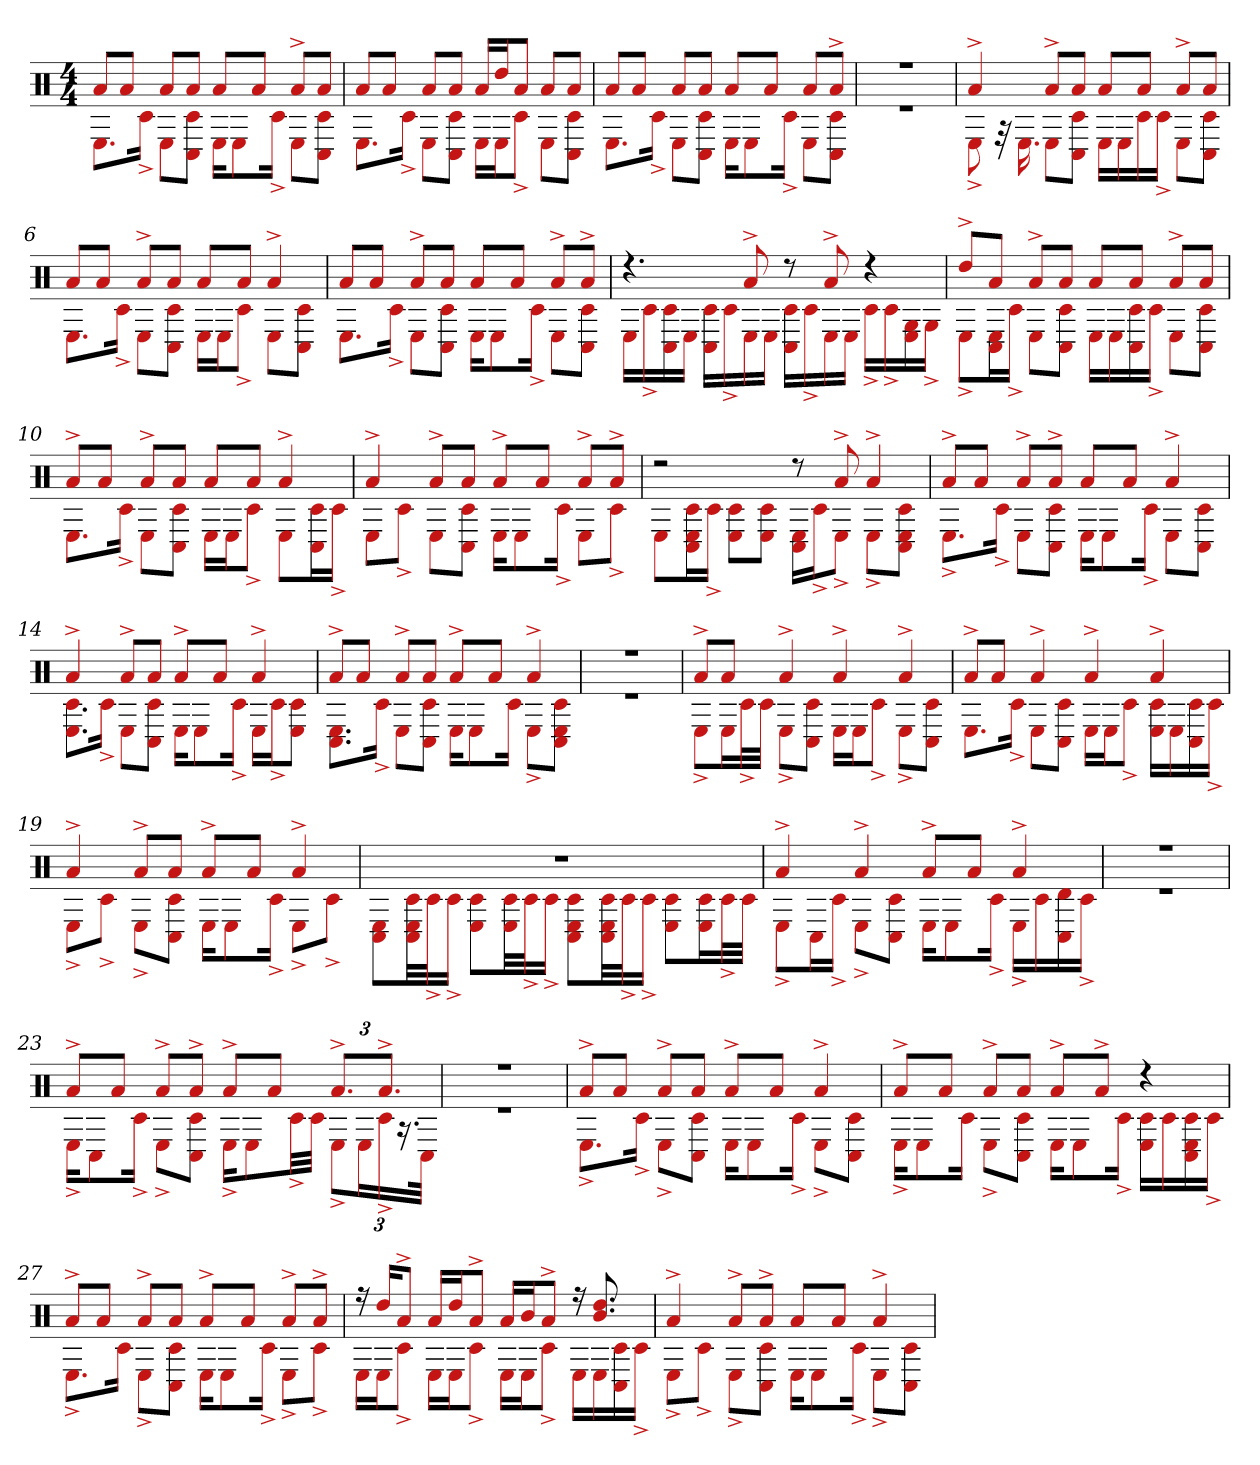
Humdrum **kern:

**kern
*part1
*staff1
*clefX
*k[]
*M4/4
=1
*^
8aL	8.EL
8aJ	.
.	16c#^Jk
8aL	8EL
8aJ	8C# 8c#J
8aL	16EKL
.	8E
8aJ	.
.	16c#^Jk
8a^L	8EL
8aJ	8C# 8c#J
=2	=2
8aL	8.EL
8aJ	.
.	16c#^Jk
8aL	8EL
8aJ	8C# 8c#J
16aLL	16ELL
16ddJ	16EJ
8aJ	8c#^J
8aL	8EL
8aJ	8C# 8c#J
=3	=3
8aL	8.EL
8aJ	.
.	16c#^Jk
8aL	8EL
8aJ	8c# 8C#J
8aL	16EKL
.	8E
8aJ	.
.	16c#^Jk
8aL	8EL
8a^J	8C# 8c#J
=4	=4
1r	1r
=5	=5
4a^	8E^
.	32r
.	16.E
8a^L	8EL
8aJ	8C# 8c#J
8aL	16ELL
.	16E
8aJ	16c#
.	16c#^JJ
8a^L	8EL
8aJ	8C# 8c#J
=6	=6
8aL	8.EL
8aJ	.
.	16c#^Jk
8a^L	8EL
8aJ	8C# 8c#J
8aL	16ELL
.	16EJ
8aJ	8c#^J
4a^	8EL
.	8C# 8c#J
=7	=7
8aL	8.EL
8aJ	.
.	16c#^Jk
8a^L	8EL
8aJ	8C# 8c#J
8aL	16EKL
.	8E
8aJ	.
.	16c#^Jk
8a^L	8EL
8a^J	8C# 8c#J
=8	=8
4.r	16ELL
.	16c#^
.	16C# 16c#
.	16EJJ
.	16C# 16c#LL
.	16c#^
8a^	16E
.	16EJJ
8r	16C# 16c#LL
.	16c#^
8a^	16E
.	16EJJ
4r	16c#^LL
.	16c#^
.	16E 16G
.	16G^JJ
=9	=9
8dd^L	8E^L
8aJ	16C# 16EL
.	16c#^JJ
8a^L	8EL
8aJ	8C# 8c#J
8aL	16ELL
.	16E
8aJ	16C# 16c#
.	16c#^JJ
8a^L	8EL
8aJ	8C# 8c#J
=10	=10
8a^L	8.EL
8aJ	.
.	16c#^Jk
8a^L	8EL
8aJ	8C# 8c#J
8aL	16ELL
.	16EJ
8aJ	8c#^J
4a^	8EL
.	16C# 16c#L
.	16c#^JJ
=11	=11
4a^	8EL
.	8c#^J
8a^L	8EL
8aJ	8C# 8c#J
8a^L	16EKL
.	8E
8aJ	.
.	16c#^Jk
8a^L	8EL
8a^J	8c#^J
=12	=12
2r	8EL
.	16E 16C# 16c#L
.	16c#^JJ
.	8E 8c#L
.	8c# 8EJ
8r	16E 16C#LL
.	16c#^J
8a^	8E^J
4a^	8E^L
.	8C# 8E 8c#J
=13	=13
8a^L	8.E^L
8aJ	.
.	16c#^Jk
8a^L	8EL
8a^J	8C# 8c#J
8aL	16EKL
.	8E
8aJ	.
.	16c#^Jk
4a^	8EL
.	8C# 8c#J
=14	=14
4a^	8.E 8.c#L
.	16c#^Jk
8a^L	8EL
8aJ	8C# 8c#J
8a^L	16EKL
.	8E
8aJ	.
.	16c#^Jk
4a^	16ELL
.	16c#^J
.	8E 8c#J
=15	=15
8a^L	8.C# 8.EL
8aJ	.
.	16c#^Jk
8a^L	8EL
8aJ	8C# 8c#J
8a^L	16EKL
.	8E
8aJ	.
.	16c#Jk
4a^	8E^L
.	8C# 8E 8c#J
=16	=16
1r	1r
=17	=17
8a^L	8E^L
8aJ	16EL
.	32c#^L
.	32c#JJJ
4a^	8E^L
.	8C# 8c#J
4a^	16ELL
.	16EJ
.	8c#^J
4a^	8E^L
.	8C# 8c#J
=18	=18
8a^L	8.EL
8aJ	.
.	16c#^Jk
4a^	8EL
.	8C# 8c#J
4a^	16ELL
.	16EJ
.	8c#^J
4a^	16E 16c#LL
.	16E
.	16C# 16c#
.	16c#^JJ
=19	=19
4a^	8E^L
.	8c#^J
8a^L	8E^L
8aJ	8c# 8C#J
8a^L	16EKL
.	8E
8aJ	.
.	16c#^Jk
4a^	8E^L
.	8c#^J
=20	=20
1r	8C# 8EL
.	32E 32C# 32c#LL
.	32c#^J
.	16c#^JJ
.	8E 8c#L
.	32c# 32ELL
.	32c#^J
.	16c#^JJ
.	8C# 8c# 8EL
.	32C# 32c# 32ELL
.	32c#^J
.	16c#^JJ
.	8c# 8EL
.	16c# 16EL
.	32c#^L
.	32c#JJJ
=21	=21
4a^	8E^L
.	16C#L
.	16c#^JJ
4a^	8E^L
.	8C# 8c#J
8a^L	16EKL
.	8E
8aJ	.
.	16c#^Jk
4a^	16E^LL
.	16c#
.	16C# 16d
.	16c#^JJ
=22	=22
1r	1r
=23	=23
8a^L	16E^KL
.	8C#
8aJ	.
.	16c#^Jk
8a^L	8E^L
8a^J	8C# 8c#J
8a^L	16E^KL
.	8E
8aJ	.
.	32c#^LL
.	32c#JJJ
12.a^L	12E^L
.	24EL
12.a^J	24c#^
.	24.r
.	48C#JJk
=24	=24
1r	1r
=25	=25
8a^L	8.E^L
8aJ	.
.	16c#^Jk
8a^L	8E^L
8aJ	8C# 8c#J
8a^L	16EKL
.	8E
8aJ	.
.	16c#^Jk
4a^	8E^L
.	8C# 8c#J
=26	=26
8a^L	16E^KL
.	8E
8aJ	.
.	16c#Jk
8a^L	8E^L
8aJ	8C# 8c#J
8a^L	16EKL
.	8E
8a^J	.
.	16c#^Jk
4r	16E 16c#LL
.	16c#
.	16E 16C# 16c#
.	16c#^JJ
=27	=27
8a^L	8.E^L
8aJ	.
.	16c#Jk
8a^L	8E^L
8aJ	8C# 8c#J
8a^L	16EKL
.	8E
8aJ	.
.	16c#^Jk
8a^L	8E^L
8a^J	8c#^J
=28	=28
16r	16ELL
16ddKL	16EJ
8a^J	8c#^J
16aLL	16ELL
16ddJ	16EJ
8a^J	8c#^J
16aLL	16ELL
16bJ	16EJ
8a^J	8c#^J
16r	16ELL
8.dd 8.b	16E
.	16c# 16C#
.	16c#^JJ
=29	=29
4a^	8E^L
.	8c#^J
8a^L	8E^L
8a^J	8C# 8c#J
8aL	16EKL
.	8E
8aJ	.
.	16c#^Jk
4a^	8E^L
.	8C# 8c#J
*v	*v
=
*-
